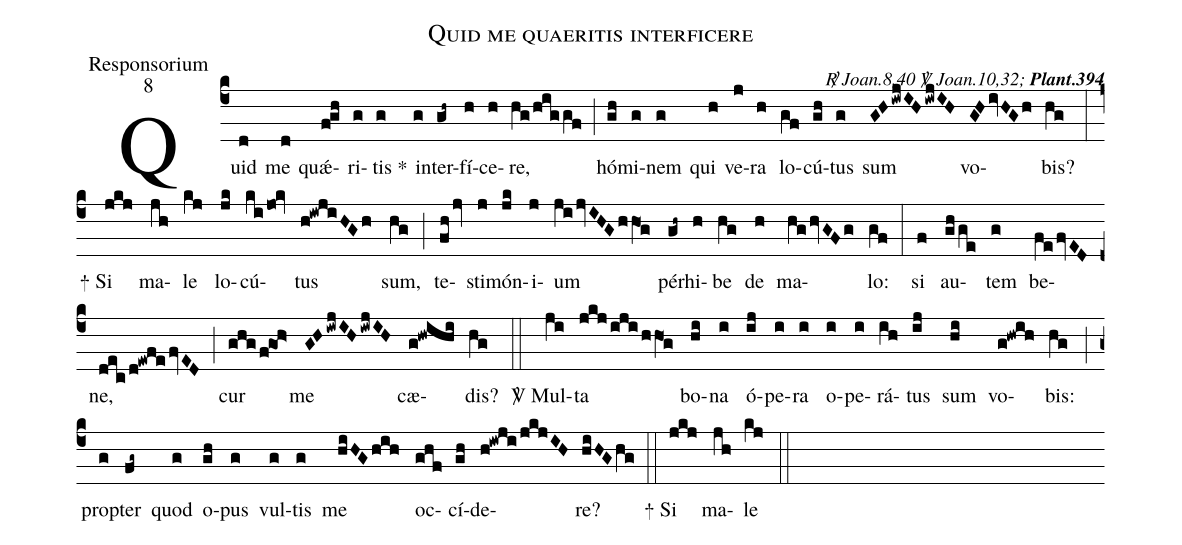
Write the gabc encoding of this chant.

name:Quid me quaeritis interficere;
office-part:Responsorium;
mode:8;
commentary:{\itshape\mdseries \Rbar\ Joan.8,40 \Vbar\ Joan.10,32;\/} {\bfseries Plant.394};
%%
(c4) Quid(d) me(d) quǽ(f!gh)ri(g)tis <sp>*</sp>(g) in(g)ter(gh~)fí(h)ce(h)re,(hg/higgf) (;)
hó(gh)mi(g)nem(g) qui(h) ve(j)ra(h) lo(gf)cú(gh)tus(g) sum(GHiwjIHiwjIH) vo(GHivHGh)bis?(hg) (:)
<sp>+</sp> Si(jkj) ma(jh)le(kj) lo(jk)cú(kijo0@kv)tus(h@iwjiHGh) sum,(hg) (;) te(fhjv)sti(j)món(jk)i(j)um(jijvIHGhhO1g) pér(gh~)hi(h)be(hg) de(h) ma(hghvGFg)lo:(gf) (:)
si(f) au(gh/ge)tem(g) be(fefvED)ne,(dec/d@ewfefvED) (;)
cur(ghg/f!go1!h>) me(GHiwjIHiwjIH) cæ(g@hwihi)dis?(hg) (::)
<sp>V/</sp> Mul(ji)ta(jkj/iji/hhO1g) bo(hi)na(i) ó(ij)pe(i)ra(i) o(i)pe(i)rá(ih)tus(ij) sum(hi) vo(g@hwih)bis:(hg) (;)
prop(g)ter(fg~) quod(g) o(gh)pus(g) vul(g)tis(g) me(hiHGhih) oc(ghf)cí(gh)de(h@iwji/jkjIH)re?(hiHGhg) (::)
<sp>+</sp> Si(jkj) ma(jh)le(kj) (::)
